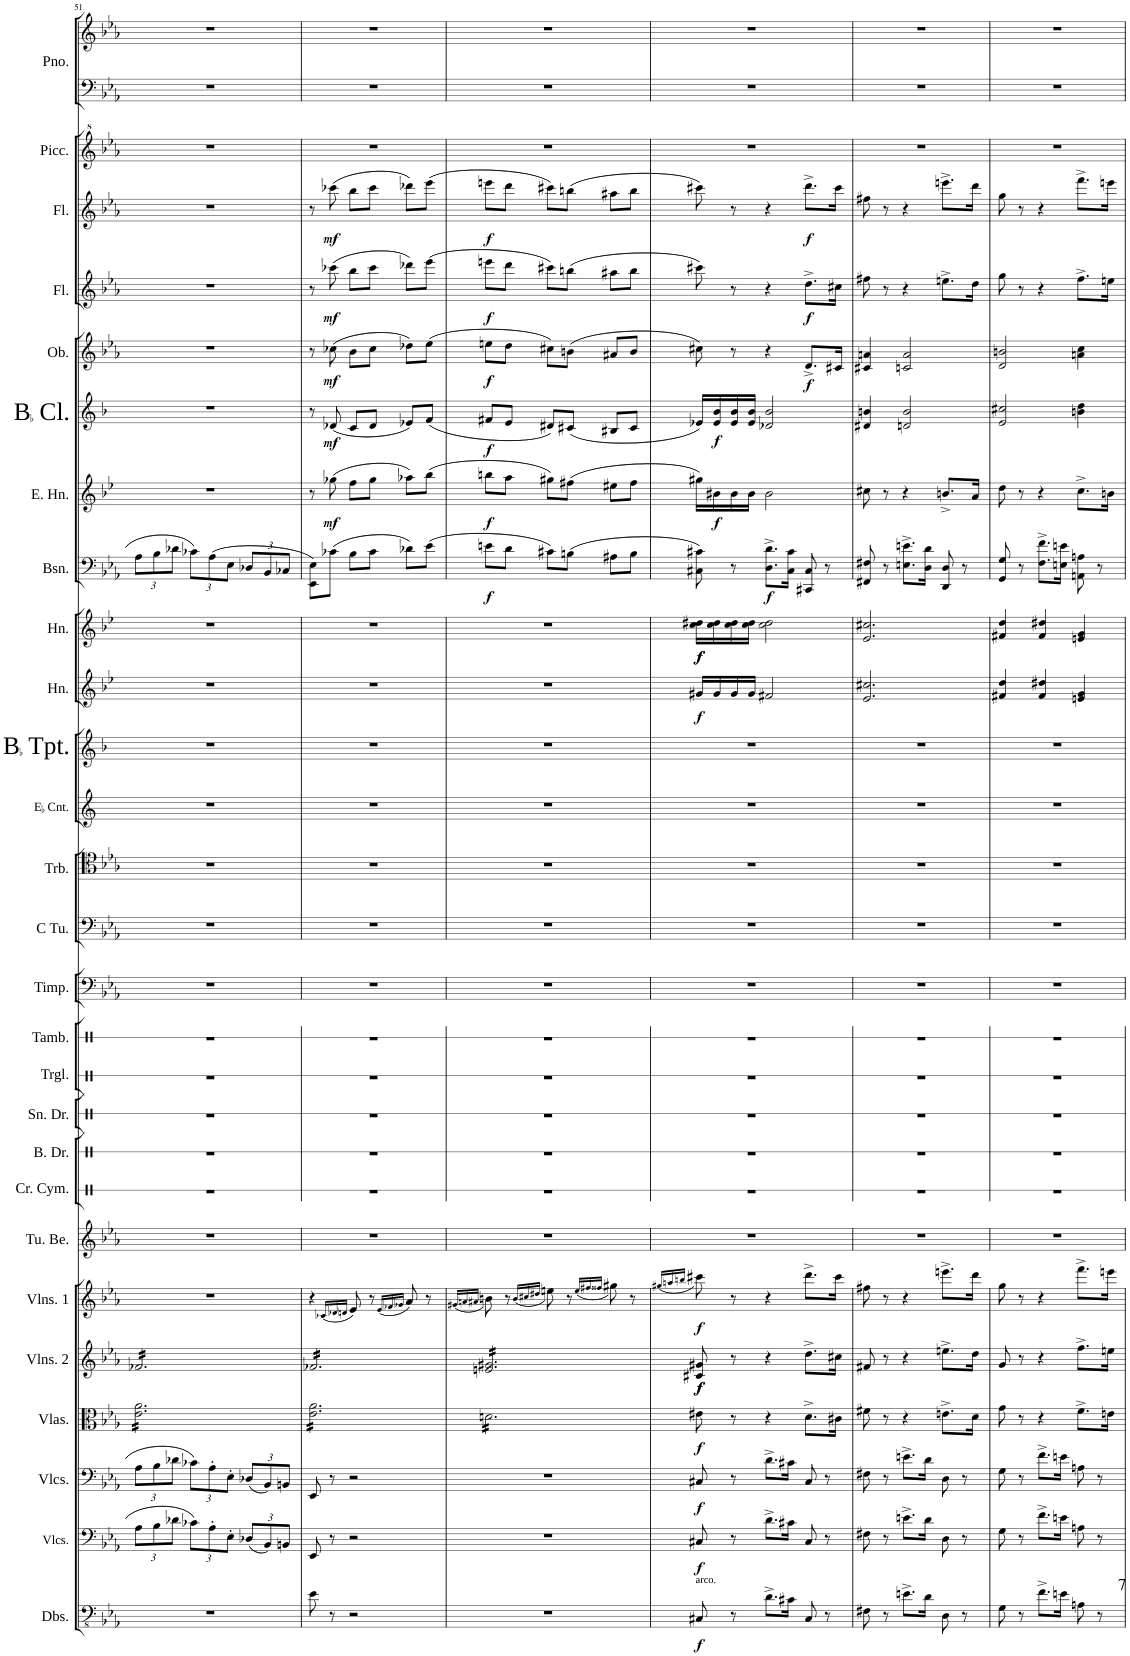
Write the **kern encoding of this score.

**kern	**dynam	**kern	**dynam	**kern	**dynam	**kern	**dynam	**kern	**dynam	**kern	**dynam	**kern	**kern	**kern	**kern	**kern	**kern	**kern	**kern	**kern	**kern	**kern	**kern	**dynam	**kern	**dynam	**kern	**dynam	**kern	**dynam	**kern	**dynam	**kern	**dynam	**kern	**dynam	**kern	**dynam	**kern	**kern	**kern
*part27	*part27	*part26	*part26	*part25	*part25	*part24	*part24	*part23	*part23	*part22	*part22	*part21	*part20	*part19	*part18	*part17	*part16	*part15	*part14	*part13	*part12	*part11	*part10	*part10	*part9	*part9	*part8	*part8	*part7	*part7	*part6	*part6	*part5	*part5	*part4	*part4	*part3	*part3	*part2	*part1	*part1
*staff28	*staff28	*staff27	*staff27	*staff26	*staff26	*staff25	*staff25	*staff24	*staff24	*staff23	*staff23	*staff22	*staff21	*staff20	*staff19	*staff18	*staff17	*staff16	*staff15	*staff14	*staff13	*staff12	*staff11	*staff11	*staff10	*staff10	*staff9	*staff9	*staff8	*staff8	*staff7	*staff7	*staff6	*staff6	*staff5	*staff5	*staff4	*staff4	*staff3	*staff2	*staff1
*I"Double Basses	*	*I"Violoncellos	*	*I"Violoncellos	*	*I"Violas	*	*I"Violins 2	*	*I"Violins 1	*	*I"Tubular Bells	*I"Crash Cymbal	*I"Bass Drum	*I"Snare Drum	*I"Triangle	*I"Tambourine	*I"Timpani	*I"C Tuba	*I"Trombone	*I"EaccidentalFlat Cornet	*I"BaccidentalFlat Trumpet	*I"Horn	*	*I"Horn	*	*I"Bassoon	*	*I"English Horn	*	*I"BaccidentalFlat Clarinet	*	*I"Oboe	*	*I"Flute	*	*I"Flute	*	*I"Piccolo	*I"Piano	*
*I'Dbs.	*	*I'Vlcs.	*	*I'Vlcs.	*	*I'Vlas.	*	*I'Vlns. 2	*	*I'Vlns. 1	*	*I'Tu. Be.	*I'Cr. Cym.	*I'B. Dr.	*I'Sn. Dr.	*I'Trgl.	*I'Tamb.	*I'Timp.	*I'C Tu.	*I'Trb.	*I'EaccidentalFlat Cnt.	*I'BaccidentalFlat Tpt.	*I'Hn.	*	*I'Hn.	*	*I'Bsn.	*	*I'E. Hn.	*	*I'BaccidentalFlat Cl.	*	*I'Ob.	*	*I'Fl.	*	*I'Fl.	*	*I'Picc.	*I'Pno.	*
!!LO:PB:g=z
*clefFv4	*	*clefF4	*	*clefF4	*	*clefC3	*	*clefG2	*	*clefG2	*	*clefG2	*clefX	*clefX	*clefX	*clefX	*clefX	*clefF4	*clefF4	*clefC4	*clefG2	*clefG2	*clefG2	*	*clefG2	*	*clefF4	*	*clefG2	*	*clefG2	*	*clefG2	*	*clefG2	*	*clefG2	*	*clefG^2	*clefF4	*clefG2
*	*	*	*	*	*	*	*	*	*	*	*	*	*	*	*	*	*	*	*	*	*Trd-2c-3	*Trd1c2	*Trd4c7	*	*Trd4c7	*	*	*	*Trd4c7	*	*Trd1c2	*	*	*	*	*	*	*	*Trd-7c-12	*	*
*k[b-e-a-]	*	*k[b-e-a-]	*	*k[b-e-a-]	*	*k[b-e-a-]	*	*k[b-e-a-]	*	*k[b-e-a-]	*	*k[b-e-a-]	*k[]	*k[]	*k[]	*k[]	*k[]	*k[b-e-a-]	*k[b-e-a-]	*k[b-e-a-]	*k[]	*k[b-]	*k[b-e-]	*	*k[b-e-]	*	*k[b-e-a-]	*	*k[b-e-]	*	*k[b-]	*	*k[b-e-a-]	*	*k[b-e-a-]	*	*k[b-e-a-]	*	*k[b-e-a-]	*k[b-e-a-]	*k[b-e-a-]
*M3/4	*	*M3/4	*	*M3/4	*	*M3/4	*	*M3/4	*	*M3/4	*	*M3/4	*M3/4	*M3/4	*M3/4	*M3/4	*M3/4	*M3/4	*M3/4	*M3/4	*M3/4	*M3/4	*M3/4	*	*M3/4	*	*M3/4	*	*M3/4	*	*M3/4	*	*M3/4	*	*M3/4	*	*M3/4	*	*M3/4	*M3/4	*M3/4
*	*	*Xbrackettup	*	*Xbrackettup	*	*	*	*	*	*	*	*	*	*	*	*	*	*	*	*	*	*	*	*	*	*	*Xbrackettup	*	*	*	*	*	*	*	*	*	*	*	*	*	*
=51	=51	=51	=51	=51	=51	=51	=51	=51	=51	=51	=51	=51	=51	=51	=51	=51	=51	=51	=51	=51	=51	=51	=51	=51	=51	=51	=51	=51	=51	=51	=51	=51	=51	=51	=51	=51	=51	=51	=51	=51	=51
*	*	*	*	*	*	*tremolo	*	*	*	*	*	*	*	*	*	*	*	*	*	*	*	*	*	*	*	*	*	*	*	*	*	*	*	*	*	*	*	*	*	*	*
*	*	*	*	*	*	*	*	*tremolo	*	*	*	*	*	*	*	*	*	*	*	*	*	*	*	*	*	*	*	*	*	*	*	*	*	*	*	*	*	*	*	*	*
2.r	.	12A-\L	.	12A-\L	.	16e-\ 16a-\LL	.	16f-X/LL	.	2.r	.	2.r	2.r	2.r	2.r	2.r	2.r	2.r	2.r	2.r	2.r	2.r	2.r	.	2.r	.	12A-\L	.	2.r	.	2.r	.	2.r	.	2.r	.	2.r	.	2.r	2.r	2.r
.	.	.	.	.	.	16e-\ 16a-\	.	16f-X/	.	.	.	.	.	.	.	.	.	.	.	.	.	.	.	.	.	.	.	.	.	.	.	.	.	.	.	.	.	.	.	.	.
.	.	12B-\	.	12B-\	.	.	.	.	.	.	.	.	.	.	.	.	.	.	.	.	.	.	.	.	.	.	12B-\	.	.	.	.	.	.	.	.	.	.	.	.	.	.
.	.	.	.	.	.	16e-\ 16a-\	.	16f-X/	.	.	.	.	.	.	.	.	.	.	.	.	.	.	.	.	.	.	.	.	.	.	.	.	.	.	.	.	.	.	.	.	.
.	.	12d-X\J	.	12d-X\J	.	.	.	.	.	.	.	.	.	.	.	.	.	.	.	.	.	.	.	.	.	.	12d-X\J	.	.	.	.	.	.	.	.	.	.	.	.	.	.
.	.	.	.	.	.	16e-\ 16a-\	.	16f-X/	.	.	.	.	.	.	.	.	.	.	.	.	.	.	.	.	.	.	.	.	.	.	.	.	.	.	.	.	.	.	.	.	.
.	.	12c-X\L	.	12c-X\L	.	16e-\ 16a-\	.	16f-X/	.	.	.	.	.	.	.	.	.	.	.	.	.	.	.	.	.	.	12c-X\L	.	.	.	.	.	.	.	.	.	.	.	.	.	.
.	.	.	.	.	.	16e-\ 16a-\	.	16f-X/	.	.	.	.	.	.	.	.	.	.	.	.	.	.	.	.	.	.	.	.	.	.	.	.	.	.	.	.	.	.	.	.	.
.	.	12A-'\	.	12A-'\	.	.	.	.	.	.	.	.	.	.	.	.	.	.	.	.	.	.	.	.	.	.	(12A-\	.	.	.	.	.	.	.	.	.	.	.	.	.	.
.	.	.	.	.	.	16e-\ 16a-\	.	16f-X/	.	.	.	.	.	.	.	.	.	.	.	.	.	.	.	.	.	.	.	.	.	.	.	.	.	.	.	.	.	.	.	.	.
.	.	12E-'\J	.	12E-'\J	.	.	.	.	.	.	.	.	.	.	.	.	.	.	.	.	.	.	.	.	.	.	12E-\J	.	.	.	.	.	.	.	.	.	.	.	.	.	.
.	.	.	.	.	.	16e-\ 16a-\	.	16f-X/	.	.	.	.	.	.	.	.	.	.	.	.	.	.	.	.	.	.	.	.	.	.	.	.	.	.	.	.	.	.	.	.	.
.	.	(12D-X/L	.	(12D-X/L	.	16e-\ 16a-\	.	16f-X/	.	.	.	.	.	.	.	.	.	.	.	.	.	.	.	.	.	.	12D-X/L	.	.	.	.	.	.	.	.	.	.	.	.	.	.
.	.	.	.	.	.	16e-\ 16a-\	.	16f-X/	.	.	.	.	.	.	.	.	.	.	.	.	.	.	.	.	.	.	.	.	.	.	.	.	.	.	.	.	.	.	.	.	.
.	.	12BB-/)	.	12BB-/)	.	.	.	.	.	.	.	.	.	.	.	.	.	.	.	.	.	.	.	.	.	.	12BB-/	.	.	.	.	.	.	.	.	.	.	.	.	.	.
.	.	.	.	.	.	16e-\ 16a-\	.	16f-X/	.	.	.	.	.	.	.	.	.	.	.	.	.	.	.	.	.	.	.	.	.	.	.	.	.	.	.	.	.	.	.	.	.
.	.	12BBn/J	.	12BBn/J	.	.	.	.	.	.	.	.	.	.	.	.	.	.	.	.	.	.	.	.	.	.	12C-X/J	.	.	.	.	.	.	.	.	.	.	.	.	.	.
.	.	.	.	.	.	16e-\ 16a-\JJ	.	16f-X/JJ	.	.	.	.	.	.	.	.	.	.	.	.	.	.	.	.	.	.	.	.	.	.	.	.	.	.	.	.	.	.	.	.	.
=52	=52	=52	=52	=52	=52	=52	=52	=52	=52	=52	=52	=52	=52	=52	=52	=52	=52	=52	=52	=52	=52	=52	=52	=52	=52	=52	=52	=52	=52	=52	=52	=52	=52	=52	=52	=52	=52	=52	=52	=52	=52
8E-\	.	8EE-/	.	8EE-/	.	16e-\ 16a-\LL	.	16f-X/LL	.	4r	.	2.r	2.r	2.r	2.r	2.r	2.r	2.r	2.r	2.r	2.r	2.r	2.r	.	2.r	.	8EE-\ 8E-\L)	.	8r	.	8r	.	8r	.	8r	.	8r	.	2.r	2.r	2.r
.	.	.	.	.	.	16e-\ 16a-\	.	16f-X/	.	.	.	.	.	.	.	.	.	.	.	.	.	.	.	.	.	.	.	.	.	.	.	.	.	.	.	.	.	.	.	.	.
!	!	!	!	!	!	!	!	!	!	!	!	!	!	!	!	!	!	!	!	!	!	!	!	!	!	!	!	!	!	!LO:DY:b	!	!LO:DY:b	!	!LO:DY:b	!	!LO:DY:b	!	!LO:DY:b	!	!	!
8r	.	8r	.	8r	.	16e-\ 16a-\	.	16f-X/	.	.	.	.	.	.	.	.	.	.	.	.	.	.	.	.	.	.	(8c-X\J	.	(8gg-X\	mf	(8d-X/	mf	(8cc-X\	mf	(8ccc-X\	mf	(8ccc-X\	mf	.	.	.
.	.	.	.	.	.	16e-\ 16a-\	.	16f-X/	.	.	.	.	.	.	.	.	.	.	.	.	.	.	.	.	.	.	.	.	.	.	.	.	.	.	.	.	.	.	.	.	.
.	.	.	.	.	.	.	.	.	.	(16qc-X/LL	.	.	.	.	.	.	.	.	.	.	.	.	.	.	.	.	.	.	.	.	.	.	.	.	.	.	.	.	.	.	.
.	.	.	.	.	.	.	.	.	.	16qd-X/	.	.	.	.	.	.	.	.	.	.	.	.	.	.	.	.	.	.	.	.	.	.	.	.	.	.	.	.	.	.	.
.	.	.	.	.	.	.	.	.	.	16qdn/JJ	.	.	.	.	.	.	.	.	.	.	.	.	.	.	.	.	.	.	.	.	.	.	.	.	.	.	.	.	.	.	.
2r	.	2r	.	2r	.	16e-\ 16a-\	.	16f-X/	.	8e-/)	.	.	.	.	.	.	.	.	.	.	.	.	.	.	.	.	8B-\L	.	8ff\L	.	8c/L	.	8b-\L	.	8bb-\L	.	8bb-\L	.	.	.	.
.	.	.	.	.	.	16e-\ 16a-\	.	16f-X/	.	.	.	.	.	.	.	.	.	.	.	.	.	.	.	.	.	.	.	.	.	.	.	.	.	.	.	.	.	.	.	.	.
.	.	.	.	.	.	16e-\ 16a-\	.	16f-X/	.	8r	.	.	.	.	.	.	.	.	.	.	.	.	.	.	.	.	8c-\J	.	8gg-\J	.	8d-/J	.	8cc-\J	.	8ccc-\J	.	8ccc-\J	.	.	.	.
.	.	.	.	.	.	16e-\ 16a-\	.	16f-X/	.	.	.	.	.	.	.	.	.	.	.	.	.	.	.	.	.	.	.	.	.	.	.	.	.	.	.	.	.	.	.	.	.
.	.	.	.	.	.	.	.	.	.	(16qe-/LL	.	.	.	.	.	.	.	.	.	.	.	.	.	.	.	.	.	.	.	.	.	.	.	.	.	.	.	.	.	.	.
.	.	.	.	.	.	.	.	.	.	16qf-X/	.	.	.	.	.	.	.	.	.	.	.	.	.	.	.	.	.	.	.	.	.	.	.	.	.	.	.	.	.	.	.
.	.	.	.	.	.	.	.	.	.	16qg-X/JJ	.	.	.	.	.	.	.	.	.	.	.	.	.	.	.	.	.	.	.	.	.	.	.	.	.	.	.	.	.	.	.
.	.	.	.	.	.	16e-\ 16a-\	.	16f-X/	.	8a-/)	.	.	.	.	.	.	.	.	.	.	.	.	.	.	.	.	8d-X\L)	.	8aa-X\L)	.	8e-X/L)	.	8dd-X\L)	.	8ddd-X\L)	.	8ddd-X\L)	.	.	.	.
.	.	.	.	.	.	16e-\ 16a-\	.	16f-X/	.	.	.	.	.	.	.	.	.	.	.	.	.	.	.	.	.	.	.	.	.	.	.	.	.	.	.	.	.	.	.	.	.
.	.	.	.	.	.	16e-\ 16a-\	.	16f-X/	.	8r	.	.	.	.	.	.	.	.	.	.	.	.	.	.	.	.	(8e-\J	.	(8bb-\J	.	(8f/J	.	(8ee-\J	.	(8eee-\J	.	(8eee-\J	.	.	.	.
.	.	.	.	.	.	16e-\ 16a-\JJ	.	16f-X/JJ	.	.	.	.	.	.	.	.	.	.	.	.	.	.	.	.	.	.	.	.	.	.	.	.	.	.	.	.	.	.	.	.	.
=53	=53	=53	=53	=53	=53	=53	=53	=53	=53	=53	=53	=53	=53	=53	=53	=53	=53	=53	=53	=53	=53	=53	=53	=53	=53	=53	=53	=53	=53	=53	=53	=53	=53	=53	=53	=53	=53	=53	=53	=53	=53
.	.	.	.	.	.	.	.	.	.	(16qg#X/LL	.	.	.	.	.	.	.	.	.	.	.	.	.	.	.	.	.	.	.	.	.	.	.	.	.	.	.	.	.	.	.
.	.	.	.	.	.	.	.	.	.	16qan/	.	.	.	.	.	.	.	.	.	.	.	.	.	.	.	.	.	.	.	.	.	.	.	.	.	.	.	.	.	.	.
.	.	.	.	.	.	.	.	.	.	16qa#X/JJ	.	.	.	.	.	.	.	.	.	.	.	.	.	.	.	.	.	.	.	.	.	.	.	.	.	.	.	.	.	.	.
!	!	!	!	!	!	!	!	!	!	!	!	!	!	!	!	!	!	!	!	!	!	!	!	!	!	!	!	!LO:DY:b	!	!LO:DY:b	!	!LO:DY:b	!	!LO:DY:b	!	!LO:DY:b	!	!LO:DY:b	!	!	!
2.r	.	2.r	.	2.r	.	16dn\LL	.	16en/ 16g#X/LL	.	8bn\)	.	2.r	2.r	2.r	2.r	2.r	2.r	2.r	2.r	2.r	2.r	2.r	2.r	.	2.r	.	8en\L	f	8bbn\L	f	8f#X/L	f	8een\L	f	8eeen\L	f	8eeen\L	f	2.r	2.r	2.r
.	.	.	.	.	.	16dn\	.	16en/ 16g#X/	.	.	.	.	.	.	.	.	.	.	.	.	.	.	.	.	.	.	.	.	.	.	.	.	.	.	.	.	.	.	.	.	.
.	.	.	.	.	.	16dn\	.	16en/ 16g#X/	.	8r	.	.	.	.	.	.	.	.	.	.	.	.	.	.	.	.	8d\J	.	8aa\J	.	8e/J	.	8dd\J	.	8ddd\J	.	8ddd\J	.	.	.	.
.	.	.	.	.	.	16dn\	.	16en/ 16g#X/	.	.	.	.	.	.	.	.	.	.	.	.	.	.	.	.	.	.	.	.	.	.	.	.	.	.	.	.	.	.	.	.	.
.	.	.	.	.	.	.	.	.	.	(16qb/LL	.	.	.	.	.	.	.	.	.	.	.	.	.	.	.	.	.	.	.	.	.	.	.	.	.	.	.	.	.	.	.
.	.	.	.	.	.	.	.	.	.	16qcc#X/	.	.	.	.	.	.	.	.	.	.	.	.	.	.	.	.	.	.	.	.	.	.	.	.	.	.	.	.	.	.	.
.	.	.	.	.	.	.	.	.	.	16qdd#X/JJ	.	.	.	.	.	.	.	.	.	.	.	.	.	.	.	.	.	.	.	.	.	.	.	.	.	.	.	.	.	.	.
.	.	.	.	.	.	16dn\	.	16en/ 16g#X/	.	8een\)	.	.	.	.	.	.	.	.	.	.	.	.	.	.	.	.	8c#X\L)	.	8gg#X\L)	.	8d#X/L)	.	8cc#X\L)	.	8ccc#X\L)	.	8ccc#X\L)	.	.	.	.
.	.	.	.	.	.	16dn\	.	16en/ 16g#X/	.	.	.	.	.	.	.	.	.	.	.	.	.	.	.	.	.	.	.	.	.	.	.	.	.	.	.	.	.	.	.	.	.
.	.	.	.	.	.	16dn\	.	16en/ 16g#X/	.	8r	.	.	.	.	.	.	.	.	.	.	.	.	.	.	.	.	(8Bn\J	.	(8ff#X\J	.	(8c#X/J	.	(8bn\J	.	(8bbn\J	.	(8bbn\J	.	.	.	.
.	.	.	.	.	.	16dn\	.	16en/ 16g#X/	.	.	.	.	.	.	.	.	.	.	.	.	.	.	.	.	.	.	.	.	.	.	.	.	.	.	.	.	.	.	.	.	.
.	.	.	.	.	.	.	.	.	.	(16qee/LL	.	.	.	.	.	.	.	.	.	.	.	.	.	.	.	.	.	.	.	.	.	.	.	.	.	.	.	.	.	.	.
.	.	.	.	.	.	.	.	.	.	16qff#X/	.	.	.	.	.	.	.	.	.	.	.	.	.	.	.	.	.	.	.	.	.	.	.	.	.	.	.	.	.	.	.
.	.	.	.	.	.	.	.	.	.	16qff##X/JJ	.	.	.	.	.	.	.	.	.	.	.	.	.	.	.	.	.	.	.	.	.	.	.	.	.	.	.	.	.	.	.
.	.	.	.	.	.	16dn\	.	16en/ 16g#X/	.	8gg#X\)	.	.	.	.	.	.	.	.	.	.	.	.	.	.	.	.	8A#X\L	.	8ee#X\L	.	8B#X/L	.	8a#X/L	.	8aa#X\L	.	8aa#X\L	.	.	.	.
.	.	.	.	.	.	16dn\	.	16en/ 16g#X/	.	.	.	.	.	.	.	.	.	.	.	.	.	.	.	.	.	.	.	.	.	.	.	.	.	.	.	.	.	.	.	.	.
.	.	.	.	.	.	16dn\	.	16en/ 16g#X/	.	8r	.	.	.	.	.	.	.	.	.	.	.	.	.	.	.	.	8B\J	.	8ff#\J	.	8c#/J	.	8b/J	.	8bb\J	.	8bb\J	.	.	.	.
.	.	.	.	.	.	16dn\JJ	.	16en/ 16g#X/JJ	.	.	.	.	.	.	.	.	.	.	.	.	.	.	.	.	.	.	.	.	.	.	.	.	.	.	.	.	.	.	.	.	.
*	*	*	*	*	*	*	*	*Xtremolo	*	*	*	*	*	*	*	*	*	*	*	*	*	*	*	*	*	*	*	*	*	*	*	*	*	*	*	*	*	*	*	*	*
*	*	*	*	*	*	*Xtremolo	*	*	*	*	*	*	*	*	*	*	*	*	*	*	*	*	*	*	*	*	*	*	*	*	*	*	*	*	*	*	*	*	*	*	*
=54	=54	=54	=54	=54	=54	=54	=54	=54	=54	=54	=54	=54	=54	=54	=54	=54	=54	=54	=54	=54	=54	=54	=54	=54	=54	=54	=54	=54	=54	=54	=54	=54	=54	=54	=54	=54	=54	=54	=54	=54	=54
.	.	.	.	.	.	.	.	.	.	(16qgg#X/LL	.	.	.	.	.	.	.	.	.	.	.	.	.	.	.	.	.	.	.	.	.	.	.	.	.	.	.	.	.	.	.
.	.	.	.	.	.	.	.	.	.	16qaan/	.	.	.	.	.	.	.	.	.	.	.	.	.	.	.	.	.	.	.	.	.	.	.	.	.	.	.	.	.	.	.
.	.	.	.	.	.	.	.	.	.	16qbbn/JJ	.	.	.	.	.	.	.	.	.	.	.	.	.	.	.	.	.	.	.	.	.	.	.	.	.	.	.	.	.	.	.
!LO:TX:a:t=arco.	!	!	!	!	!	!	!	!	!	!	!	!	!	!	!	!	!	!	!	!	!	!	!	!	!	!	!	!	!	!	!	!	!	!	!	!	!	!	!	!	!
!	!LO:DY:b	!	!LO:DY:b	!	!LO:DY:b	!	!LO:DY:b	!	!LO:DY:b	!	!	!	!	!	!	!	!	!	!	!	!	!	!	!	!	!	!	!	!	!	!	!	!	!	!	!	!	!	!	!	!
!	!	!	!	!	!	!	!	!	!LO:DY:n=1:b	!	!LO:DY:b	!	!	!	!	!	!	!	!	!	!	!	!	!LO:DY:b	!	!LO:DY:b	!	!	!	!	!	!	!	!	!	!	!	!	!	!	!
!	!	!	!	!	!	!	!	!	!	!	!	!	!	!	!	!	!	!	!	!	!	!	!	!	!	!LO:DY:n=1:b	!	!	!	!	!	!	!	!	!	!	!	!	!	!	!
8CC#X/	f	8C#X/	f	8C#X/	f	8e#X\	f	8c#X/ 8g#X/	f f	8ccc#X\)	f	2.r	2.r	2.r	2.r	2.r	2.r	2.r	2.r	2.r	2.r	2.r	16g#X/LL	f	16cc\ 16dd#X\LL	f f	8C#X\ 8c#X\)	.	16gg#X\LL)	.	16e-X/LL)	.	8cc#X\)	.	8ccc#X\)	.	8ccc#X\)	.	2.r	2.r	2.r
!	!	!	!	!	!	!	!	!	!	!	!	!	!	!	!	!	!	!	!	!	!	!	!	!	!	!	!	!	!	!LO:DY:b	!	!LO:DY:b	!	!	!	!	!	!	!	!	!
.	.	.	.	.	.	.	.	.	.	.	.	.	.	.	.	.	.	.	.	.	.	.	16g#/	.	16cc\ 16dd#\	.	.	.	16b#X\	f	16e-/ 16b-/	f	.	.	.	.	.	.	.	.	.
8r	.	8r	.	8r	.	8r	.	8r	.	8r	.	.	.	.	.	.	.	.	.	.	.	.	16g#/	.	16cc\ 16dd#\	.	8r	.	16b#\	.	16e-/ 16b-/	.	8r	.	8r	.	8r	.	.	.	.
.	.	.	.	.	.	.	.	.	.	.	.	.	.	.	.	.	.	.	.	.	.	.	16g#/JJ	.	16cc\ 16dd#\JJ	.	.	.	16b#\JJ	.	16e-/ 16b-/JJ	.	.	.	.	.	.	.	.	.	.
!	!	!	!	!	!	!	!	!	!	!	!	!	!	!	!	!	!	!	!	!	!	!	!	!	!	!	!	!LO:DY:b	!	!	!	!	!	!	!	!	!	!	!	!	!
8.D^\L	.	8.d^\L	.	8.d^\L	.	4r	.	4r	.	4r	.	.	.	.	.	.	.	.	.	.	.	.	2f#X/	.	2cc\ 2dd#\	.	8.D\^ 8.d\^L	f	2b#\	.	2d-X/ 2b-/	.	4r	.	4r	.	4r	.	.	.	.
16C#X\Jk	.	16c#X\Jk	.	16c#X\Jk	.	.	.	.	.	.	.	.	.	.	.	.	.	.	.	.	.	.	.	.	.	.	16C#\ 16c#\Jk	.	.	.	.	.	.	.	.	.	.	.	.	.	.
!	!	!	!	!	!	!	!	!	!	!	!	!	!	!	!	!	!	!	!	!	!	!	!	!	!	!	!	!	!	!	!	!	!	!LO:DY:b	!	!LO:DY:b	!	!LO:DY:b	!	!	!
8CC#/	.	8C#/	.	8C#/	.	8.d^\L	.	8.dd^\L	.	8.ddd^\L	.	.	.	.	.	.	.	.	.	.	.	.	.	.	.	.	8CC#X/ 8C#/	.	.	.	.	.	8.d^/L	f	8.dd^\L	f	8.ddd^\L	f	.	.	.
8r	.	8r	.	8r	.	.	.	.	.	.	.	.	.	.	.	.	.	.	.	.	.	.	.	.	.	.	8r	.	.	.	.	.	.	.	.	.	.	.	.	.	.
.	.	.	.	.	.	16c#X\Jk	.	16cc#X\Jk	.	16ccc#\Jk	.	.	.	.	.	.	.	.	.	.	.	.	.	.	.	.	.	.	.	.	.	.	16c#X/Jk	.	16cc#X\Jk	.	16ccc#\Jk	.	.	.	.
=55	=55	=55	=55	=55	=55	=55	=55	=55	=55	=55	=55	=55	=55	=55	=55	=55	=55	=55	=55	=55	=55	=55	=55	=55	=55	=55	=55	=55	=55	=55	=55	=55	=55	=55	=55	=55	=55	=55	=55	=55	=55
8FF#X\	.	8F#X\	.	8F#X\	.	8f#X\	.	8f#X/	.	8ff#X\	.	2.r	2.r	2.r	2.r	2.r	2.r	2.r	2.r	2.r	2.r	2.r	2.e-/ 2.cc#X/	.	2.e-/ 2.cc#X/	.	8FF#X/ 8F#X/	.	8cc#X\	.	4d#X/ 4bn/	.	4c#X/ 4an/	.	8ff#X\	.	8ff#X\	.	2.r	2.r	2.r
8r	.	8r	.	8r	.	8r	.	8r	.	8r	.	.	.	.	.	.	.	.	.	.	.	.	.	.	.	.	8r	.	8r	.	.	.	.	.	8r	.	8r	.	.	.	.
8.En^\L	.	8.en^\L	.	8.en^\L	.	4r	.	4r	.	4r	.	.	.	.	.	.	.	.	.	.	.	.	.	.	.	.	8.En\^ 8.en\^L	.	4r	.	2dn/ 2b/	.	2cn/ 2a/	.	4r	.	4r	.	.	.	.
16D\Jk	.	16d\Jk	.	16d\Jk	.	.	.	.	.	.	.	.	.	.	.	.	.	.	.	.	.	.	.	.	.	.	16D\ 16d\Jk	.	.	.	.	.	.	.	.	.	.	.	.	.	.
8DD\	.	8D\	.	8D\	.	8.en^\L	.	8.een^\L	.	8.eeen^\L	.	.	.	.	.	.	.	.	.	.	.	.	.	.	.	.	8DD/ 8D/	.	8.bn^/L	.	.	.	.	.	8.een^\L	.	8.eeen^\L	.	.	.	.
8r	.	8r	.	8r	.	.	.	.	.	.	.	.	.	.	.	.	.	.	.	.	.	.	.	.	.	.	8r	.	.	.	.	.	.	.	.	.	.	.	.	.	.
.	.	.	.	.	.	16d\Jk	.	16dd\Jk	.	16ddd\Jk	.	.	.	.	.	.	.	.	.	.	.	.	.	.	.	.	.	.	16a/Jk	.	.	.	.	.	16dd\Jk	.	16ddd\Jk	.	.	.	.
=56	=56	=56	=56	=56	=56	=56	=56	=56	=56	=56	=56	=56	=56	=56	=56	=56	=56	=56	=56	=56	=56	=56	=56	=56	=56	=56	=56	=56	=56	=56	=56	=56	=56	=56	=56	=56	=56	=56	=56	=56	=56
8GG\	.	8G\	.	8G\	.	8g\	.	8g/	.	8gg\	.	2.r	2.r	2.r	2.r	2.r	2.r	2.r	2.r	2.r	2.r	2.r	4f#X/ 4dd/	.	4f#X/ 4dd/	.	8GG/ 8G/	.	8dd\	.	2e/ 2cc#X/	.	2d/ 2bn/	.	8gg\	.	8gg\	.	2.r	2.r	2.r
8r	.	8r	.	8r	.	8r	.	8r	.	8r	.	.	.	.	.	.	.	.	.	.	.	.	.	.	.	.	8r	.	8r	.	.	.	.	.	8r	.	8r	.	.	.	.
8.F^\L	.	8.f^\L	.	8.f^\L	.	4r	.	4r	.	4r	.	.	.	.	.	.	.	.	.	.	.	.	4f#/ 4dd#X/	.	4f#/ 4dd#X/	.	8.F\^ 8.f\^L	.	4r	.	.	.	.	.	4r	.	4r	.	.	.	.
16En\Jk	.	16en\Jk	.	16en\Jk	.	.	.	.	.	.	.	.	.	.	.	.	.	.	.	.	.	.	.	.	.	.	16En\ 16en\Jk	.	.	.	.	.	.	.	.	.	.	.	.	.	.
8AAn\	.	8An\	.	8An\	.	8.f^\L	.	8.ff^\L	.	8.fff^\L	.	.	.	.	.	.	.	.	.	.	.	.	4en/ 4g/	.	4en/ 4g/	.	8AAn\ 8An\	.	8.cc^\L	.	4bn\ 4dd\	.	4an\ 4cc\	.	8.ff^\L	.	8.fff^\L	.	.	.	.
8r	.	8r	.	8r	.	.	.	.	.	.	.	.	.	.	.	.	.	.	.	.	.	.	.	.	.	.	8r	.	.	.	.	.	.	.	.	.	.	.	.	.	.
.	.	.	.	.	.	16en\Jk	.	16een\Jk	.	16eeen\Jk	.	.	.	.	.	.	.	.	.	.	.	.	.	.	.	.	.	.	16bn\Jk	.	.	.	.	.	16een\Jk	.	16eeen\Jk	.	.	.	.
=	=	=	=	=	=	=	=	=	=	=	=	=	=	=	=	=	=	=	=	=	=	=	=	=	=	=	=	=	=	=	=	=	=	=	=	=	=	=	=	=	=
*-	*-	*-	*-	*-	*-	*-	*-	*-	*-	*-	*-	*-	*-	*-	*-	*-	*-	*-	*-	*-	*-	*-	*-	*-	*-	*-	*-	*-	*-	*-	*-	*-	*-	*-	*-	*-	*-	*-	*-	*-	*-
